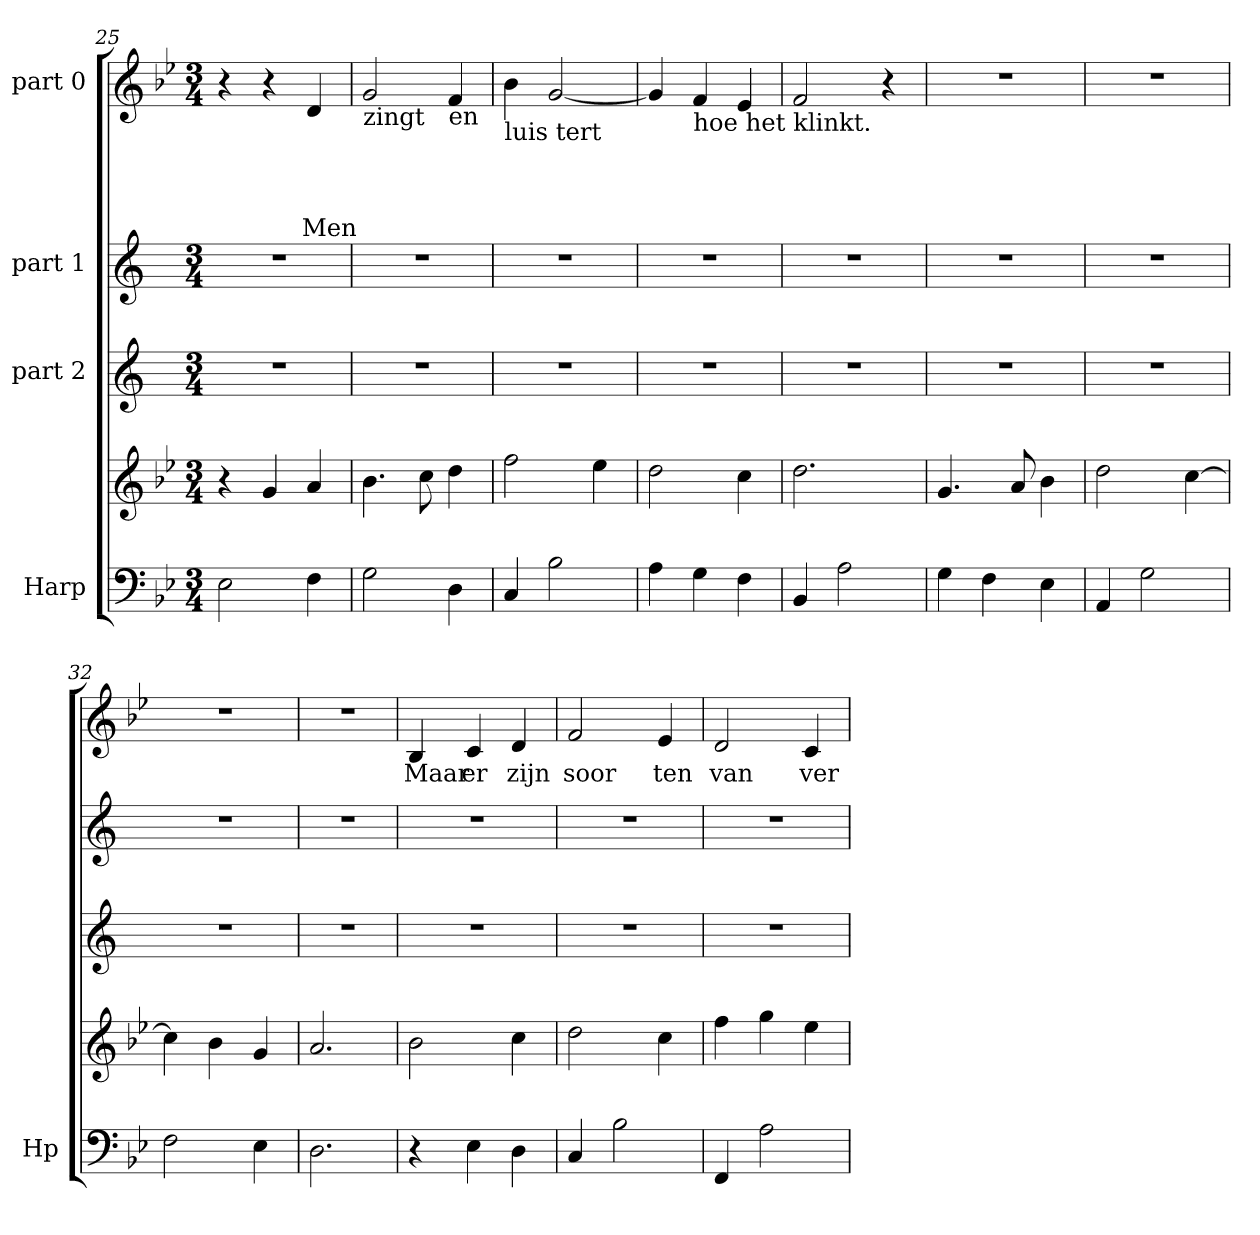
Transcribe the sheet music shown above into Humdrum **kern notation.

**kern	**kern	**kern	**kern	**kern	**text	**text	**text	**text
*part4	*part4	*part3	*part2	*part1	*part1	*part1	*part1	*part1
*staff5	*staff4	*staff3	*staff2	*staff1	*staff1	*staff1	*staff1	*staff1
*I"Harp	*	*I"part 2	*I"part 1	*I"part 0	*	*	*	*
*I'Hp	*	*	*	*	*	*	*	*
*clefF4	*clefG2	*clefG2	*clefG2	*clefG2	*	*	*	*
*k[b-e-]	*k[b-e-]	*k[]	*k[]	*k[b-e-]	*	*	*	*
*M3/4	*M3/4	*M3/4	*M3/4	*M3/4	*	*	*	*
=25	=25	=25	=25	=25	=25	=25	=25	=25
!	!	!LO:N:vis=2	!LO:N:vis=2	!	!	!	!	!
2E-\	4r	2.r	2.r	4r	.	.	.	.
.	4g/	.	.	4r	.	.	.	.
!	!	!	!	!	!	!	!	!LO:LY:b
4F\	4a/	.	.	4d/	.	.	.	Men
!!LO:LB:g=z
=26	=26	=26	=26	=26	=26	=26	=26	=26
!	!	!	!	!LO:TX:b:t=zingt	!	!	!	!
!	!	!LO:N:vis=2	!LO:N:vis=2	!	!	!	!	!
2G\	4.b-\	2.r	2.r	2g/	.	.	.	.
.	8cc\	.	.	.	.	.	.	.
!	!	!	!	!LO:TX:b:t=en	!	!	!	!
4D\	4dd\	.	.	4f/	.	.	.	.
=27	=27	=27	=27	=27	=27	=27	=27	=27
!	!	!	!	!LO:TX:b:t=luis tert	!	!	!	!
!	!	!LO:N:vis=2	!LO:N:vis=2	!	!	!	!	!
4C/	2ff\	2.r	2.r	4b-\	.	.	.	.
2B-\	.	.	.	[2g/	.	.	.	.
.	4ee-\	.	.	.	.	.	.	.
=28	=28	=28	=28	=28	=28	=28	=28	=28
!	!	!LO:N:vis=2	!LO:N:vis=2	!	!	!	!	!
4A\	2dd\	2.r	2.r	4g/]	.	.	.	.
!	!	!	!	!LO:TX:b:t=hoe het klinkt.	!	!	!	!
4G\	.	.	.	4f/	.	.	.	.
4F\	4cc\	.	.	4e-/	.	.	.	.
=29	=29	=29	=29	=29	=29	=29	=29	=29
!	!	!LO:N:vis=2	!LO:N:vis=2	!	!	!	!	!
4BB-/	2.dd\	2.r	2.r	2f/	.	.	.	.
2A\	.	.	.	.	.	.	.	.
.	.	.	.	4r	.	.	.	.
=30	=30	=30	=30	=30	=30	=30	=30	=30
!	!	!LO:N:vis=2	!LO:N:vis=2	!LO:N:vis=2	!	!	!	!
4G\	4.g/	2.r	2.r	2.r	.	.	.	.
4F\	.	.	.	.	.	.	.	.
.	8a/	.	.	.	.	.	.	.
4E-\	4b-\	.	.	.	.	.	.	.
=31	=31	=31	=31	=31	=31	=31	=31	=31
!	!	!LO:N:vis=2	!LO:N:vis=2	!LO:N:vis=2	!	!	!	!
4AA/	2dd\	2.r	2.r	2.r	.	.	.	.
2G\	.	.	.	.	.	.	.	.
.	[4cc\	.	.	.	.	.	.	.
=32	=32	=32	=32	=32	=32	=32	=32	=32
!	!	!LO:N:vis=2	!LO:N:vis=2	!LO:N:vis=2	!	!	!	!
2F\	4cc\]	2.r	2.r	2.r	.	.	.	.
.	4b-\	.	.	.	.	.	.	.
4E-\	4g/	.	.	.	.	.	.	.
=33	=33	=33	=33	=33	=33	=33	=33	=33
!	!	!LO:N:vis=2	!LO:N:vis=2	!LO:N:vis=2	!	!	!	!
2.D\	2.a/	2.r	2.r	2.r	.	.	.	.
=34	=34	=34	=34	=34	=34	=34	=34	=34
!	!	!LO:N:vis=2	!LO:N:vis=2	!	!LO:LY:b	!	!	!
4r	2b-\	2.r	2.r	4B-/	Maar	.	.	.
!	!	!	!	!	!LO:LY:b	!	!	!
4E-\	.	.	.	4c/	er	.	.	.
!	!	!	!	!	!LO:LY:b	!	!	!
4D\	4cc\	.	.	4d/	zijn	.	.	.
=35	=35	=35	=35	=35	=35	=35	=35	=35
!	!	!LO:N:vis=2	!LO:N:vis=2	!	!LO:LY:b	!	!	!
4C/	2dd\	2.r	2.r	2f/	soor	.	.	.
2B-\	.	.	.	.	.	.	.	.
!	!	!	!	!	!LO:LY:b	!	!	!
.	4cc\	.	.	4e-/	ten	.	.	.
=36	=36	=36	=36	=36	=36	=36	=36	=36
!	!	!LO:N:vis=2	!LO:N:vis=2	!	!LO:LY:b	!	!	!
4FF/	4ff\	2.r	2.r	2d/	van	.	.	.
2A\	4gg\	.	.	.	.	.	.	.
!	!	!	!	!	!LO:LY:b	!	!	!
.	4ee-\	.	.	4c/	ver -	.	.	.
=	=	=	=	=	=	=	=	=
*-	*-	*-	*-	*-	*-	*-	*-	*-
